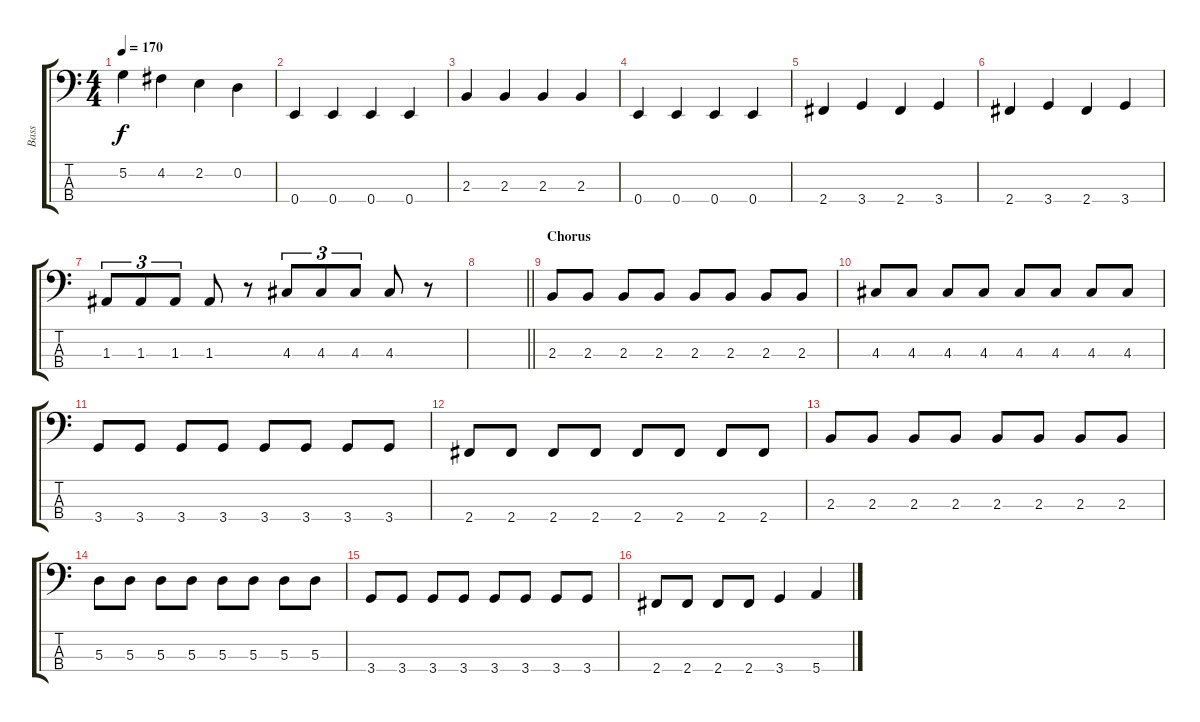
\track ("Bass" "Bass") {instrument electricbassfinger}
\staff {score tabs}
\tuning (G2 D2 A1 E1) {hide}
\ts (4 4)
\tempo 170
\clef f4
\ks c
5.2.4{dy f} 4.2.4 2.2.4 0.2.4 |
0.4.4 0.4.4 0.4.4 0.4.4 |
2.3.4 2.3.4 2.3.4 2.3.4 |
0.4.4 0.4.4 0.4.4 0.4.4 |
2.4.4 3.4.4 2.4.4 3.4.4 |
2.4.4 3.4.4 2.4.4 3.4.4 |
1.3.8{tu (3 2)} 1.3.8{tu (3 2)} 1.3.8{tu (3 2)} 1.3.8 r.8 4.3.8{tu (3 2)} 4.3.8{tu (3 2)} 4.3.8{tu (3 2)} 4.3.8 r.8 |
\barLineRight lightlight
|
\section ("" "Chorus")
2.3.8 2.3.8 2.3.8 2.3.8 2.3.8 2.3.8 2.3.8 2.3.8 |
4.3.8 4.3.8 4.3.8 4.3.8 4.3.8 4.3.8 4.3.8 4.3.8 |
3.4.8 3.4.8 3.4.8 3.4.8 3.4.8 3.4.8 3.4.8 3.4.8 |
2.4.8 2.4.8 2.4.8 2.4.8 2.4.8 2.4.8 2.4.8 2.4.8 |
2.3.8 2.3.8 2.3.8 2.3.8 2.3.8 2.3.8 2.3.8 2.3.8 |
5.3.8 5.3.8 5.3.8 5.3.8 5.3.8 5.3.8 5.3.8 5.3.8 |
3.4.8 3.4.8 3.4.8 3.4.8 3.4.8 3.4.8 3.4.8 3.4.8 |
2.4.8 2.4.8 2.4.8 2.4.8 3.4.4 5.4.4
